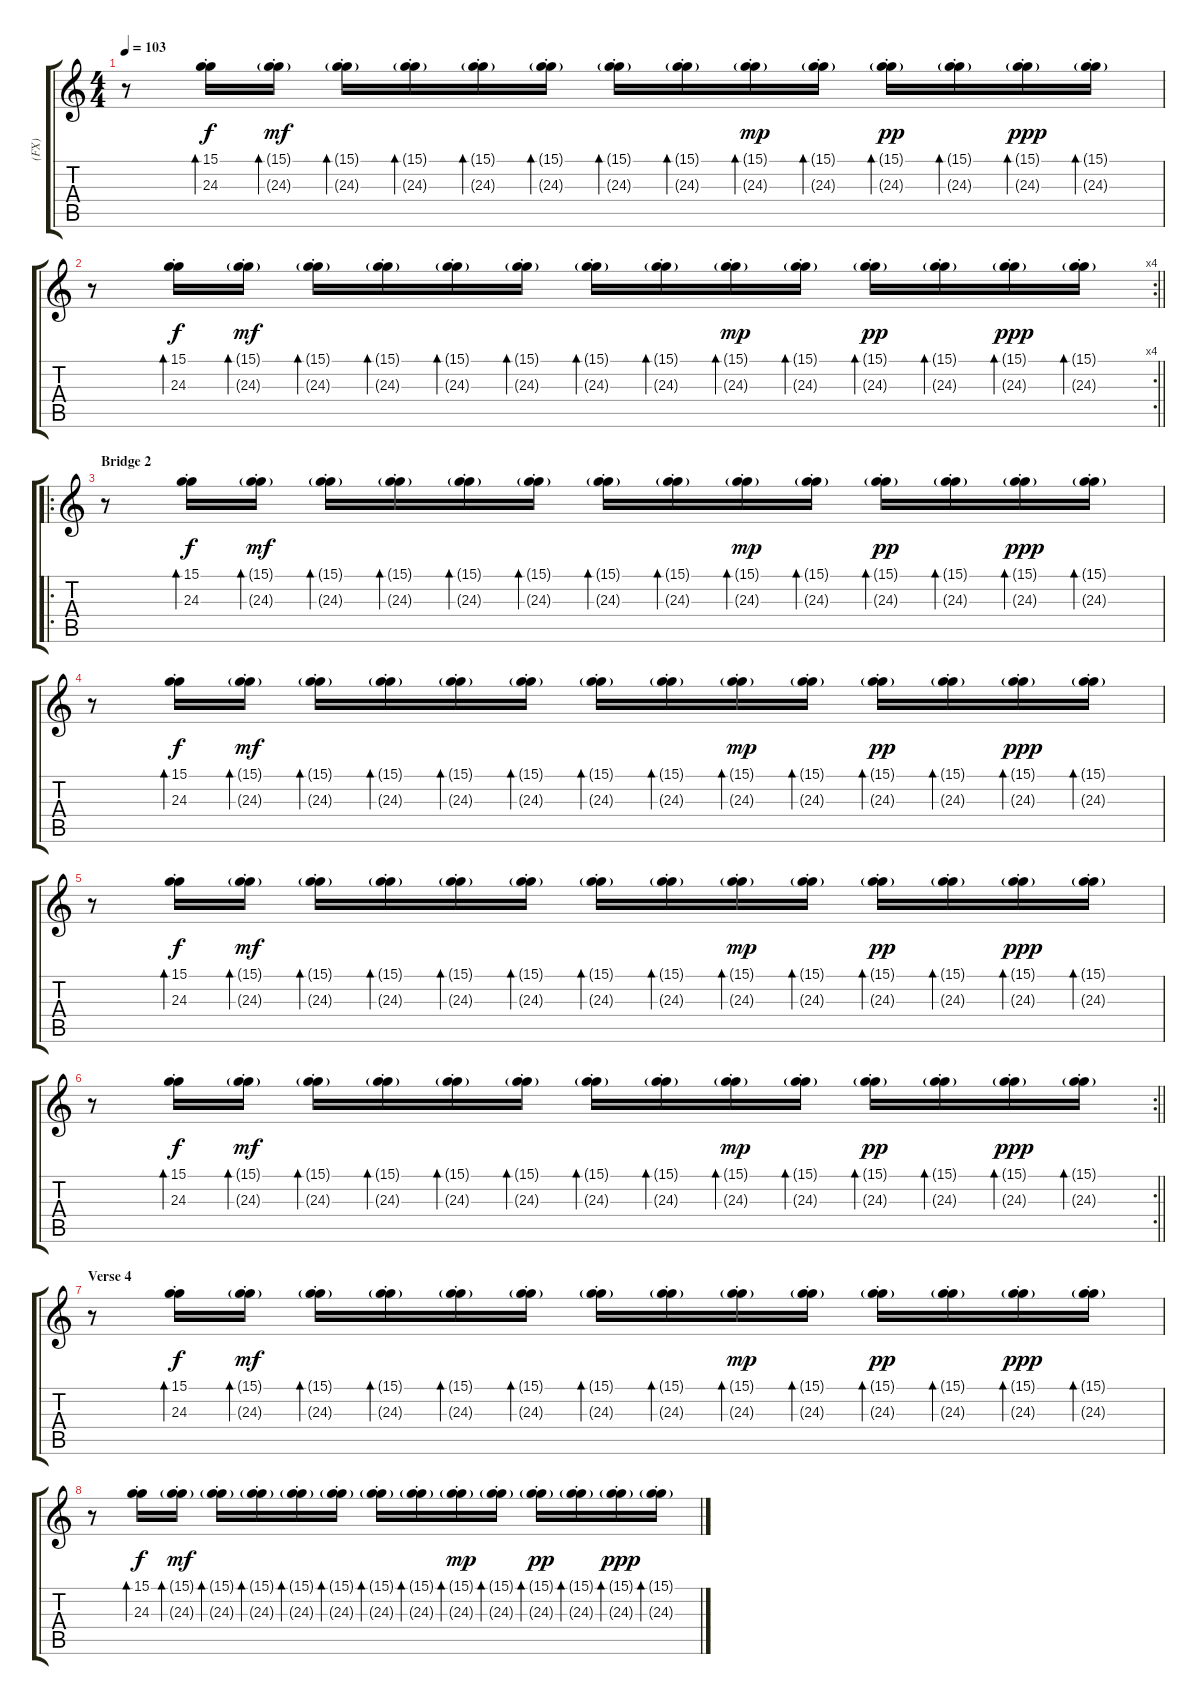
\track ("(FX)" "(FX)") {instrument marimba}
\staff {score tabs}
\tuning (E4 B3 G3 D3 A2 E2) {hide}
\ts (4 4)
\tempo 103
\clef g2
\ks c
r.8{dy ppp} (15.1{st} 24.3).16{bd 120 dy f} (15.1{g st} 24.3{g st}).16{bd 120 dy mf} (15.1{g st} 24.3{g st}).16{bd 120} (15.1{g st} 24.3{g st}).16{bd 120} (15.1{g st} 24.3{g st}).16{bd 480} (15.1{g st} 24.3{g st}).16{bd 480} (15.1{g st} 24.3{g st}).16{bd 480} (15.1{g st} 24.3{g st}).16{bd 480} (15.1{g st} 24.3{g st}).16{bd 480 dy mp} (15.1{g st} 24.3{g st}).16{bd 480} (15.1{g st} 24.3{g st}).16{bd 480 dy pp} (15.1{g st} 24.3{g st}).16{bd 480} (15.1{g st} 24.3{g st}).16{bd 480 dy ppp} (15.1{g st} 24.3{g st}).16{bd 480} |
\rc 4
\barLineRight lightlight
r.8 (15.1{st} 24.3).16{bd 120 dy f} (15.1{g st} 24.3{g st}).16{bd 120 dy mf} (15.1{g st} 24.3{g st}).16{bd 120} (15.1{g st} 24.3{g st}).16{bd 120} (15.1{g st} 24.3{g st}).16{bd 480} (15.1{g st} 24.3{g st}).16{bd 480} (15.1{g st} 24.3{g st}).16{bd 480} (15.1{g st} 24.3{g st}).16{bd 480} (15.1{g st} 24.3{g st}).16{bd 480 dy mp} (15.1{g st} 24.3{g st}).16{bd 480} (15.1{g st} 24.3{g st}).16{bd 480 dy pp} (15.1{g st} 24.3{g st}).16{bd 480} (15.1{g st} 24.3{g st}).16{bd 480 dy ppp} (15.1{g st} 24.3{g st}).16{bd 480} |
\ro
\section ("" "Bridge 2")
r.8 (15.1{st} 24.3).16{bd 120 dy f} (15.1{g st} 24.3{g st}).16{bd 120 dy mf} (15.1{g st} 24.3{g st}).16{bd 120} (15.1{g st} 24.3{g st}).16{bd 120} (15.1{g st} 24.3{g st}).16{bd 480} (15.1{g st} 24.3{g st}).16{bd 480} (15.1{g st} 24.3{g st}).16{bd 480} (15.1{g st} 24.3{g st}).16{bd 480} (15.1{g st} 24.3{g st}).16{bd 480 dy mp} (15.1{g st} 24.3{g st}).16{bd 480} (15.1{g st} 24.3{g st}).16{bd 480 dy pp} (15.1{g st} 24.3{g st}).16{bd 480} (15.1{g st} 24.3{g st}).16{bd 480 dy ppp} (15.1{g st} 24.3{g st}).16{bd 480} |
r.8 (15.1{st} 24.3).16{bd 120 dy f} (15.1{g st} 24.3{g st}).16{bd 120 dy mf} (15.1{g st} 24.3{g st}).16{bd 120} (15.1{g st} 24.3{g st}).16{bd 120} (15.1{g st} 24.3{g st}).16{bd 480} (15.1{g st} 24.3{g st}).16{bd 480} (15.1{g st} 24.3{g st}).16{bd 480} (15.1{g st} 24.3{g st}).16{bd 480} (15.1{g st} 24.3{g st}).16{bd 480 dy mp} (15.1{g st} 24.3{g st}).16{bd 480} (15.1{g st} 24.3{g st}).16{bd 480 dy pp} (15.1{g st} 24.3{g st}).16{bd 480} (15.1{g st} 24.3{g st}).16{bd 480 dy ppp} (15.1{g st} 24.3{g st}).16{bd 480} |
r.8 (15.1{st} 24.3).16{bd 120 dy f} (15.1{g st} 24.3{g st}).16{bd 120 dy mf} (15.1{g st} 24.3{g st}).16{bd 120} (15.1{g st} 24.3{g st}).16{bd 120} (15.1{g st} 24.3{g st}).16{bd 480} (15.1{g st} 24.3{g st}).16{bd 480} (15.1{g st} 24.3{g st}).16{bd 480} (15.1{g st} 24.3{g st}).16{bd 480} (15.1{g st} 24.3{g st}).16{bd 480 dy mp} (15.1{g st} 24.3{g st}).16{bd 480} (15.1{g st} 24.3{g st}).16{bd 480 dy pp} (15.1{g st} 24.3{g st}).16{bd 480} (15.1{g st} 24.3{g st}).16{bd 480 dy ppp} (15.1{g st} 24.3{g st}).16{bd 480} |
\rc 2
\barLineRight lightlight
r.8 (15.1{st} 24.3).16{bd 120 dy f} (15.1{g st} 24.3{g st}).16{bd 120 dy mf} (15.1{g st} 24.3{g st}).16{bd 120} (15.1{g st} 24.3{g st}).16{bd 120} (15.1{g st} 24.3{g st}).16{bd 480} (15.1{g st} 24.3{g st}).16{bd 480} (15.1{g st} 24.3{g st}).16{bd 480} (15.1{g st} 24.3{g st}).16{bd 480} (15.1{g st} 24.3{g st}).16{bd 480 dy mp} (15.1{g st} 24.3{g st}).16{bd 480} (15.1{g st} 24.3{g st}).16{bd 480 dy pp} (15.1{g st} 24.3{g st}).16{bd 480} (15.1{g st} 24.3{g st}).16{bd 480 dy ppp} (15.1{g st} 24.3{g st}).16{bd 480} |
\section ("" "Verse 4")
r.8 (15.1{st} 24.3).16{bd 120 dy f} (15.1{g st} 24.3{g st}).16{bd 120 dy mf} (15.1{g st} 24.3{g st}).16{bd 120} (15.1{g st} 24.3{g st}).16{bd 120} (15.1{g st} 24.3{g st}).16{bd 480} (15.1{g st} 24.3{g st}).16{bd 480} (15.1{g st} 24.3{g st}).16{bd 480} (15.1{g st} 24.3{g st}).16{bd 480} (15.1{g st} 24.3{g st}).16{bd 480 dy mp} (15.1{g st} 24.3{g st}).16{bd 480} (15.1{g st} 24.3{g st}).16{bd 480 dy pp} (15.1{g st} 24.3{g st}).16{bd 480} (15.1{g st} 24.3{g st}).16{bd 480 dy ppp} (15.1{g st} 24.3{g st}).16{bd 480} |
r.8 (15.1{st} 24.3).16{bd 120 dy f} (15.1{g st} 24.3{g st}).16{bd 120 dy mf} (15.1{g st} 24.3{g st}).16{bd 120} (15.1{g st} 24.3{g st}).16{bd 120} (15.1{g st} 24.3{g st}).16{bd 480} (15.1{g st} 24.3{g st}).16{bd 480} (15.1{g st} 24.3{g st}).16{bd 480} (15.1{g st} 24.3{g st}).16{bd 480} (15.1{g st} 24.3{g st}).16{bd 480 dy mp} (15.1{g st} 24.3{g st}).16{bd 480} (15.1{g st} 24.3{g st}).16{bd 480 dy pp} (15.1{g st} 24.3{g st}).16{bd 480} (15.1{g st} 24.3{g st}).16{bd 480 dy ppp} (15.1{g st} 24.3{g st}).16{bd 480}
